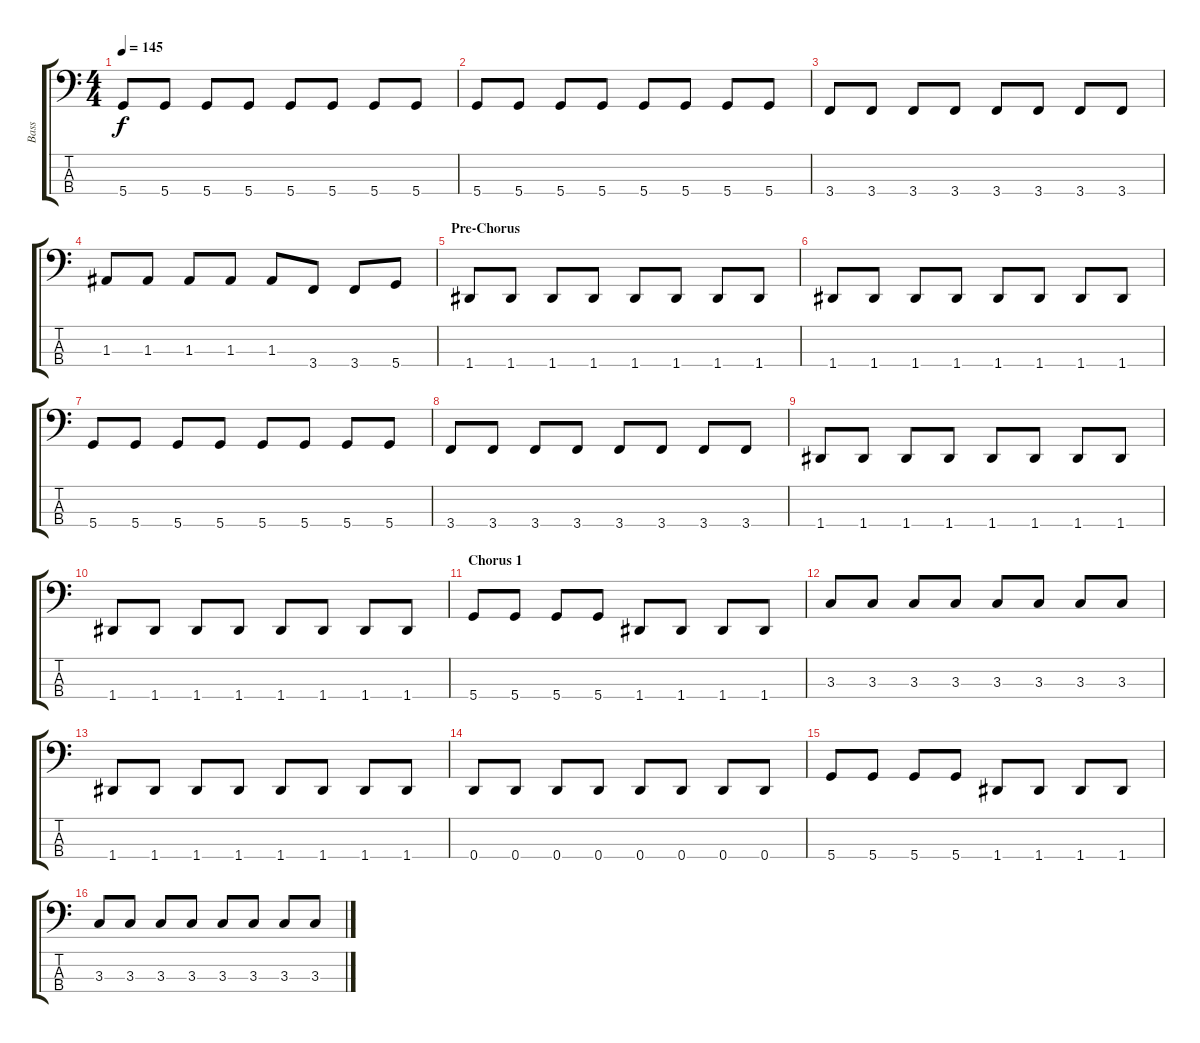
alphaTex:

\track ("Bass" "Bass") {instrument electricbasspick}
\staff {score tabs}
\tuning (G2 D2 A1 D1) {hide}
\ts (4 4)
\tempo 145
\clef f4
\ks c
5.4.8{dy f} 5.4.8 5.4.8 5.4.8 5.4.8 5.4.8 5.4.8 5.4.8 |
5.4.8 5.4.8 5.4.8 5.4.8 5.4.8 5.4.8 5.4.8 5.4.8 |
3.4.8 3.4.8 3.4.8 3.4.8 3.4.8 3.4.8 3.4.8 3.4.8 |
1.3.8 1.3.8 1.3.8 1.3.8 1.3.8 3.4.8 3.4.8 5.4.8 |
\section ("" "Pre-Chorus")
1.4.8 1.4.8 1.4.8 1.4.8 1.4.8 1.4.8 1.4.8 1.4.8 |
1.4.8 1.4.8 1.4.8 1.4.8 1.4.8 1.4.8 1.4.8 1.4.8 |
5.4.8 5.4.8 5.4.8 5.4.8 5.4.8 5.4.8 5.4.8 5.4.8 |
3.4.8 3.4.8 3.4.8 3.4.8 3.4.8 3.4.8 3.4.8 3.4.8 |
1.4.8 1.4.8 1.4.8 1.4.8 1.4.8 1.4.8 1.4.8 1.4.8 |
1.4.8 1.4.8 1.4.8 1.4.8 1.4.8 1.4.8 1.4.8 1.4.8 |
\section ("" "Chorus 1")
5.4.8 5.4.8 5.4.8 5.4.8 1.4.8 1.4.8 1.4.8 1.4.8 |
3.3.8 3.3.8 3.3.8 3.3.8 3.3.8 3.3.8 3.3.8 3.3.8 |
1.4.8 1.4.8 1.4.8 1.4.8 1.4.8 1.4.8 1.4.8 1.4.8 |
0.4.8 0.4.8 0.4.8 0.4.8 0.4.8 0.4.8 0.4.8 0.4.8 |
5.4.8 5.4.8 5.4.8 5.4.8 1.4.8 1.4.8 1.4.8 1.4.8 |
3.3.8 3.3.8 3.3.8 3.3.8 3.3.8 3.3.8 3.3.8 3.3.8
